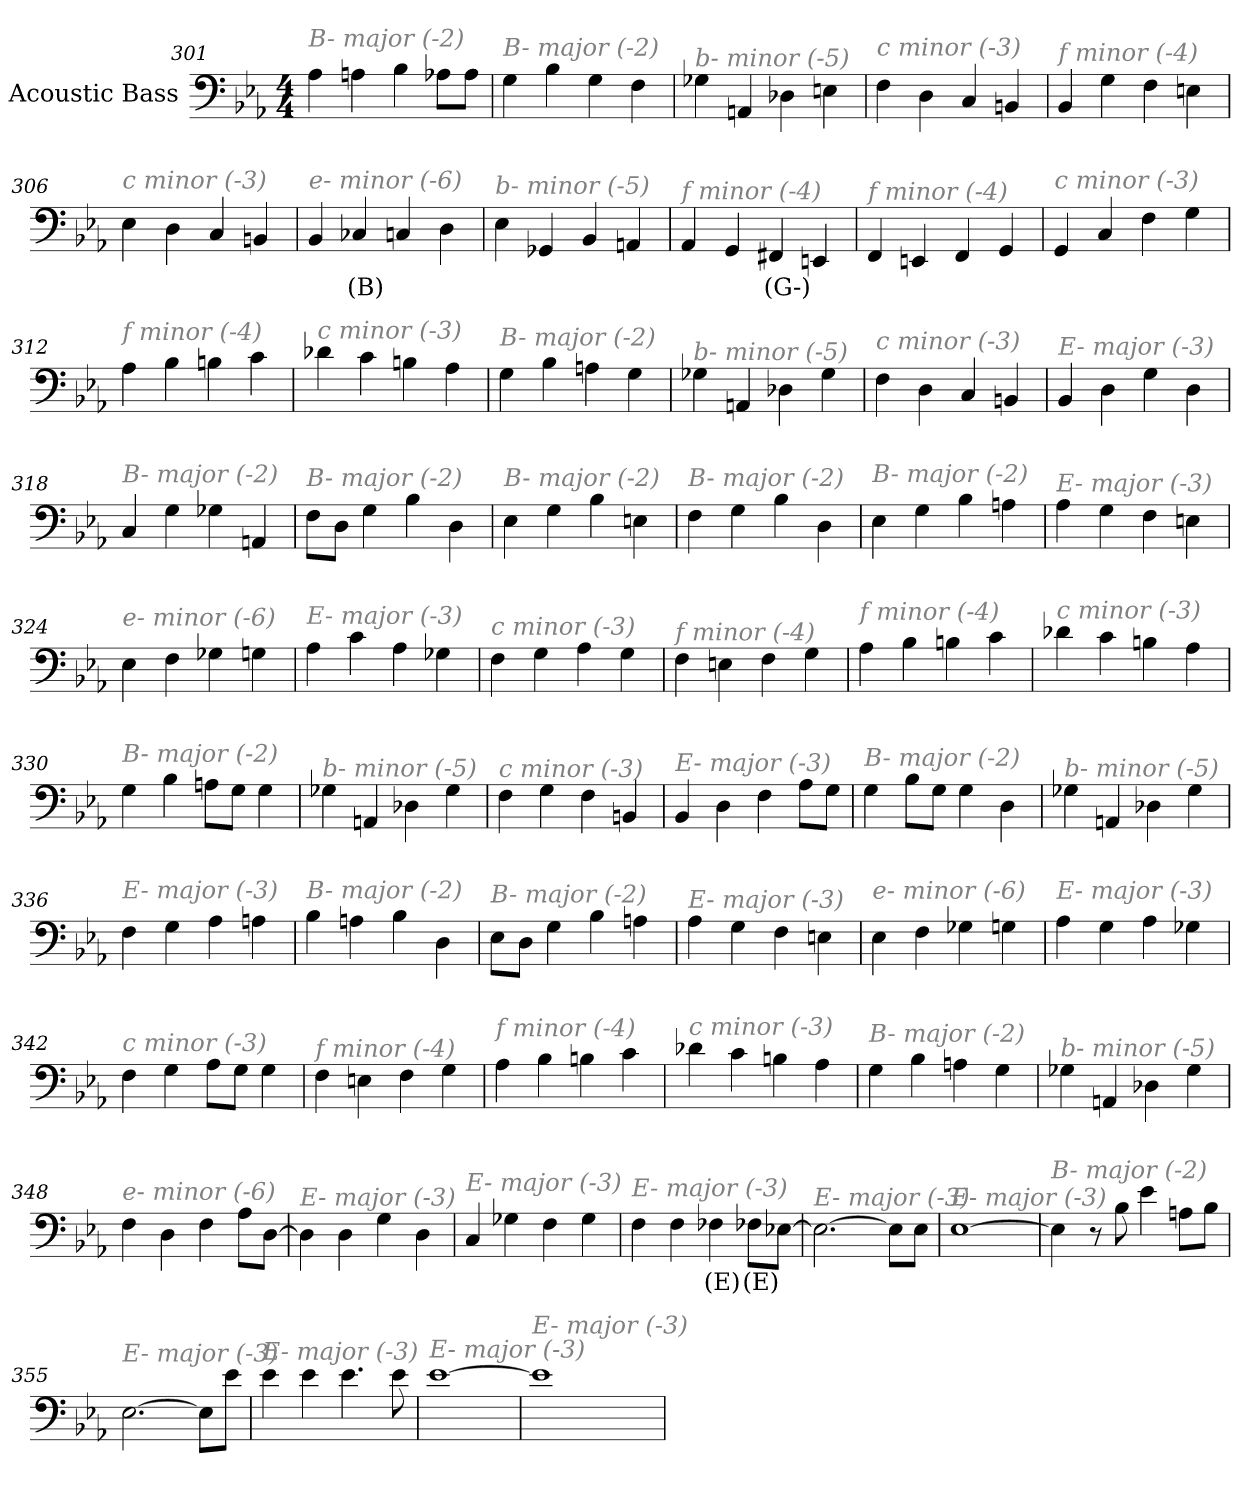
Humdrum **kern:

**kern	**text
*part1	*part1
*staff1	*staff1
*I"Acoustic Bass	*
*clefF4	*
*ITrd7c12	*
*k[b-e-a-]	*
*E-:	*
*M4/4	*
=301	=301
!LO:TX:i:color=#808080:t=B- major (-2)	!
4AA-	.
4AAn	.
4BB-	.
8AA-XL	.
8AA-J	.
=302	=302
!LO:TX:i:color=#808080:t=B- major (-2)	!
4GG	.
4BB-	.
4GG	.
4FF	.
=303	=303
!LO:TX:i:color=#808080:t=b- minor (-5)	!
4GG-X	.
4AAAn	.
4DD-X	.
4EEn	.
=304	=304
!LO:TX:i:color=#808080:t=c minor (-3)	!
4FF	.
4DD	.
4CC	.
4BBBn	.
=305	=305
!LO:TX:i:color=#808080:t=f minor (-4)	!
4BBB-	.
4GG	.
4FF	.
4EEn	.
=306	=306
!LO:TX:i:color=#808080:t=c minor (-3)	!
4EE-	.
4DD	.
4CC	.
4BBBn	.
=307	=307
!LO:TX:i:color=#808080:t=e- minor (-6)	!
4BBB-	.
4CC-Xi	(B)
4CC	.
4DD	.
=308	=308
!LO:TX:i:color=#808080:t=b- minor (-5)	!
4EE-	.
4GGG-X	.
4BBB-	.
4AAAn	.
=309	=309
!LO:TX:i:color=#808080:t=f minor (-4)	!
4AAA-	.
4GGG	.
4FFF#Xj	(G-)
4EEEn	.
=310	=310
!LO:TX:i:color=#808080:t=f minor (-4)	!
4FFF	.
4EEEn	.
4FFF	.
4GGG	.
=311	=311
!LO:TX:i:color=#808080:t=c minor (-3)	!
4GGG	.
4CC	.
4FF	.
4GG	.
=312	=312
!LO:TX:i:color=#808080:t=f minor (-4)	!
4AA-	.
4BB-	.
4BBn	.
4C	.
=313	=313
!LO:TX:i:color=#808080:t=c minor (-3)	!
4D-X	.
4C	.
4BBn	.
4AA-	.
=314	=314
!LO:TX:i:color=#808080:t=B- major (-2)	!
4GG	.
4BB-	.
4AAn	.
4GG	.
=315	=315
!LO:TX:i:color=#808080:t=b- minor (-5)	!
4GG-X	.
4AAAn	.
4DD-X	.
4GG-	.
=316	=316
!LO:TX:i:color=#808080:t=c minor (-3)	!
4FF	.
4DD	.
4CC	.
4BBBn	.
=317	=317
!LO:TX:i:color=#808080:t=E- major (-3)	!
4BBB-	.
4DD	.
4GG	.
4DD	.
=318	=318
!LO:TX:i:color=#808080:t=B- major (-2)	!
4CC	.
4GG	.
4GG-X	.
4AAAn	.
=319	=319
!LO:TX:i:color=#808080:t=B- major (-2)	!
8FFL	.
8DDJ	.
4GG	.
4BB-	.
4DD	.
=320	=320
!LO:TX:i:color=#808080:t=B- major (-2)	!
4EE-	.
4GG	.
4BB-	.
4EEn	.
=321	=321
!LO:TX:i:color=#808080:t=B- major (-2)	!
4FF	.
4GG	.
4BB-	.
4DD	.
=322	=322
!LO:TX:i:color=#808080:t=B- major (-2)	!
4EE-	.
4GG	.
4BB-	.
4AAn	.
=323	=323
!LO:TX:i:color=#808080:t=E- major (-3)	!
4AA-	.
4GG	.
4FF	.
4EEn	.
=324	=324
!LO:TX:i:color=#808080:t=e- minor (-6)	!
4EE-	.
4FF	.
4GG-X	.
4GGn	.
=325	=325
!LO:TX:i:color=#808080:t=E- major (-3)	!
4AA-	.
4C	.
4AA-	.
4GG-X	.
=326	=326
!LO:TX:i:color=#808080:t=c minor (-3)	!
4FF	.
4GG	.
4AA-	.
4GG	.
=327	=327
!LO:TX:i:color=#808080:t=f minor (-4)	!
4FF	.
4EEn	.
4FF	.
4GG	.
=328	=328
!LO:TX:i:color=#808080:t=f minor (-4)	!
4AA-	.
4BB-	.
4BBn	.
4C	.
=329	=329
!LO:TX:i:color=#808080:t=c minor (-3)	!
4D-X	.
4C	.
4BBn	.
4AA-	.
=330	=330
!LO:TX:i:color=#808080:t=B- major (-2)	!
4GG	.
4BB-	.
8AAnL	.
8GGJ	.
4GG	.
=331	=331
!LO:TX:i:color=#808080:t=b- minor (-5)	!
4GG-X	.
4AAAn	.
4DD-X	.
4GG-	.
=332	=332
!LO:TX:i:color=#808080:t=c minor (-3)	!
4FF	.
4GG	.
4FF	.
4BBBn	.
=333	=333
!LO:TX:i:color=#808080:t=E- major (-3)	!
4BBB-	.
4DD	.
4FF	.
8AA-L	.
8GGJ	.
=334	=334
!LO:TX:i:color=#808080:t=B- major (-2)	!
4GG	.
8BB-L	.
8GGJ	.
4GG	.
4DD	.
=335	=335
!LO:TX:i:color=#808080:t=b- minor (-5)	!
4GG-X	.
4AAAn	.
4DD-X	.
4GG-	.
=336	=336
!LO:TX:i:color=#808080:t=E- major (-3)	!
4FF	.
4GG	.
4AA-	.
4AAn	.
=337	=337
!LO:TX:i:color=#808080:t=B- major (-2)	!
4BB-	.
4AAn	.
4BB-	.
4DD	.
=338	=338
!LO:TX:i:color=#808080:t=B- major (-2)	!
8EE-L	.
8DDJ	.
4GG	.
4BB-	.
4AAn	.
=339	=339
!LO:TX:i:color=#808080:t=E- major (-3)	!
4AA-	.
4GG	.
4FF	.
4EEn	.
=340	=340
!LO:TX:i:color=#808080:t=e- minor (-6)	!
4EE-	.
4FF	.
4GG-X	.
4GGn	.
=341	=341
!LO:TX:i:color=#808080:t=E- major (-3)	!
4AA-	.
4GG	.
4AA-	.
4GG-X	.
=342	=342
!LO:TX:i:color=#808080:t=c minor (-3)	!
4FF	.
4GG	.
8AA-L	.
8GGJ	.
4GG	.
=343	=343
!LO:TX:i:color=#808080:t=f minor (-4)	!
4FF	.
4EEn	.
4FF	.
4GG	.
=344	=344
!LO:TX:i:color=#808080:t=f minor (-4)	!
4AA-	.
4BB-	.
4BBn	.
4C	.
=345	=345
!LO:TX:i:color=#808080:t=c minor (-3)	!
4D-X	.
4C	.
4BBn	.
4AA-	.
=346	=346
!LO:TX:i:color=#808080:t=B- major (-2)	!
4GG	.
4BB-	.
4AAn	.
4GG	.
=347	=347
!LO:TX:i:color=#808080:t=b- minor (-5)	!
4GG-X	.
4AAAn	.
4DD-X	.
4GG-	.
=348	=348
!LO:TX:i:color=#808080:t=e- minor (-6)	!
4FF	.
4DD	.
4FF	.
8AA-L	.
[8DDJ	.
=349	=349
!LO:TX:i:color=#808080:t=E- major (-3)	!
4DD]	.
4DD	.
4GG	.
4DD	.
=350	=350
!LO:TX:i:color=#808080:t=E- major (-3)	!
4CC	.
4GG-X	.
4FF	.
4GG-	.
=351	=351
!LO:TX:i:color=#808080:t=E- major (-3)	!
4FF	.
4FF	.
4FF-Xi	(E)
8FF-XiL	(E)
[8EE-XJ	.
=352	=352
!LO:TX:i:color=#808080:t=E- major (-3)	!
2.EE-_	.
8EE-L]	.
8EE-J	.
=353	=353
!LO:TX:i:color=#808080:t=E- major (-3)	!
[1EE-	.
=354	=354
!LO:TX:i:color=#808080:t=B- major (-2)	!
4EE-]	.
8r	.
8BB-	.
4E-	.
8AAnL	.
8BB-J	.
=355	=355
!LO:TX:i:color=#808080:t=E- major (-3)	!
[2.EE-	.
8EE-L]	.
8E-J	.
=356	=356
!LO:TX:i:color=#808080:t=E- major (-3)	!
4E-	.
4E-	.
4.E-	.
8E-	.
=357	=357
!LO:TX:i:color=#808080:t=E- major (-3)	!
[1E-	.
=358	=358
!LO:TX:i:color=#808080:t=E- major (-3)	!
1E-]	.
=	=
*-	*-
